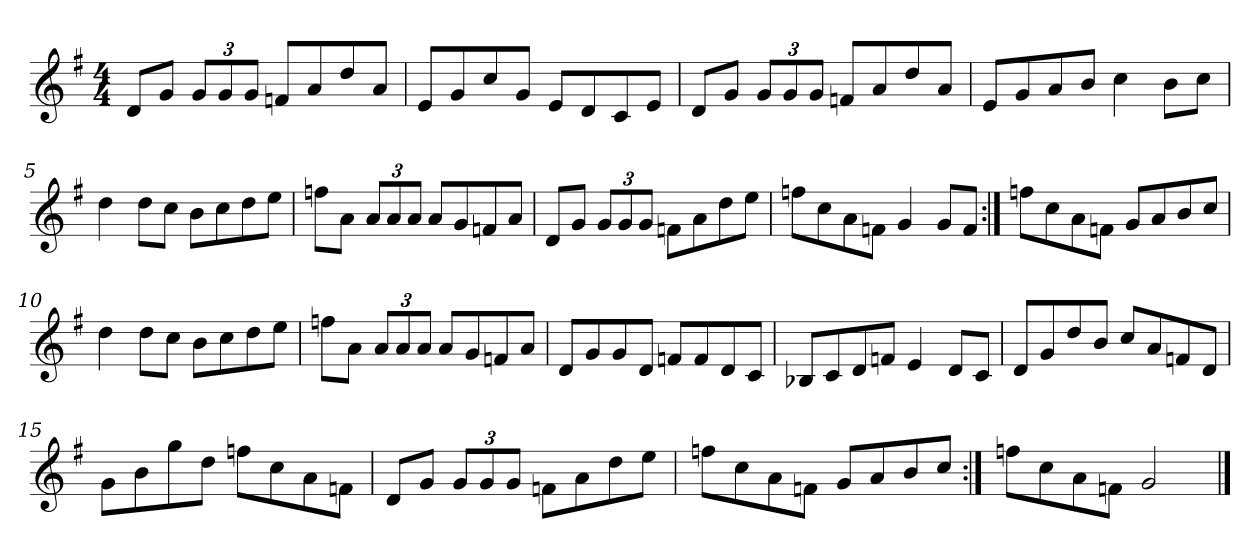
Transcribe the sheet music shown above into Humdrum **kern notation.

**kern
*part1
*staff1
*clefG2
*k[f#]
*G:
*M4/4
=1
8d/L
8g/J
12g/L
12g/
12g/J
8fn/L
8a/
8dd/
8a/J
=2
8e/L
8g/
8cc/
8g/J
8e/L
8d/
8c/
8e/J
=3
8d/L
8g/J
12g/L
12g/
12g/J
8fn/L
8a/
8dd/
8a/J
=4
8e/L
8g/
8a/
8b/J
4cc\
8b\L
8cc\J
!!LO:LB:g=z
=5
4dd\
8dd\L
8cc\J
8b\L
8cc\
8dd\
8ee\J
=6
8ffn\L
8a\J
12a/L
12a/
12a/J
8a/L
8g/
8fn/
8a/J
=7
8d/L
8g/J
12g/L
12g/
12g/J
8fn\L
8a\
8dd\
8ee\J
=8
8ffn\L
8cc\
8a\
8fn\J
4g/
8g/L
8f/J
=9:|!
8ffn\L
8cc\
8a\
8fn\J
8g/L
8a/
8b/
8cc/J
!!LO:LB:g=z
=10
4dd\
8dd\L
8cc\J
8b\L
8cc\
8dd\
8ee\J
=11
8ffn\L
8a\J
12a/L
12a/
12a/J
8a/L
8g/
8fn/
8a/J
=12
8d/L
8g/
8g/
8d/J
8fn/L
8f/
8d/
8c/J
=13
8B-X/L
8c/
8d/
8fn/J
4e/
8d/L
8c/J
!!LO:LB:g=z
=14
8d/L
8g/
8dd/
8b/J
8cc/L
8a/
8fn/
8d/J
=15
8g\L
8b\
8gg\
8dd\J
8ffn\L
8cc\
8a\
8fn\J
=16
8d/L
8g/J
12g/L
12g/
12g/J
8fn\L
8a\
8dd\
8ee\J
=17
8ffn\L
8cc\
8a\
8fn\J
8g/L
8a/
8b/
8cc/J
=18:|!
8ffn\L
8cc\
8a\
8fn\J
2g/
==
*-
